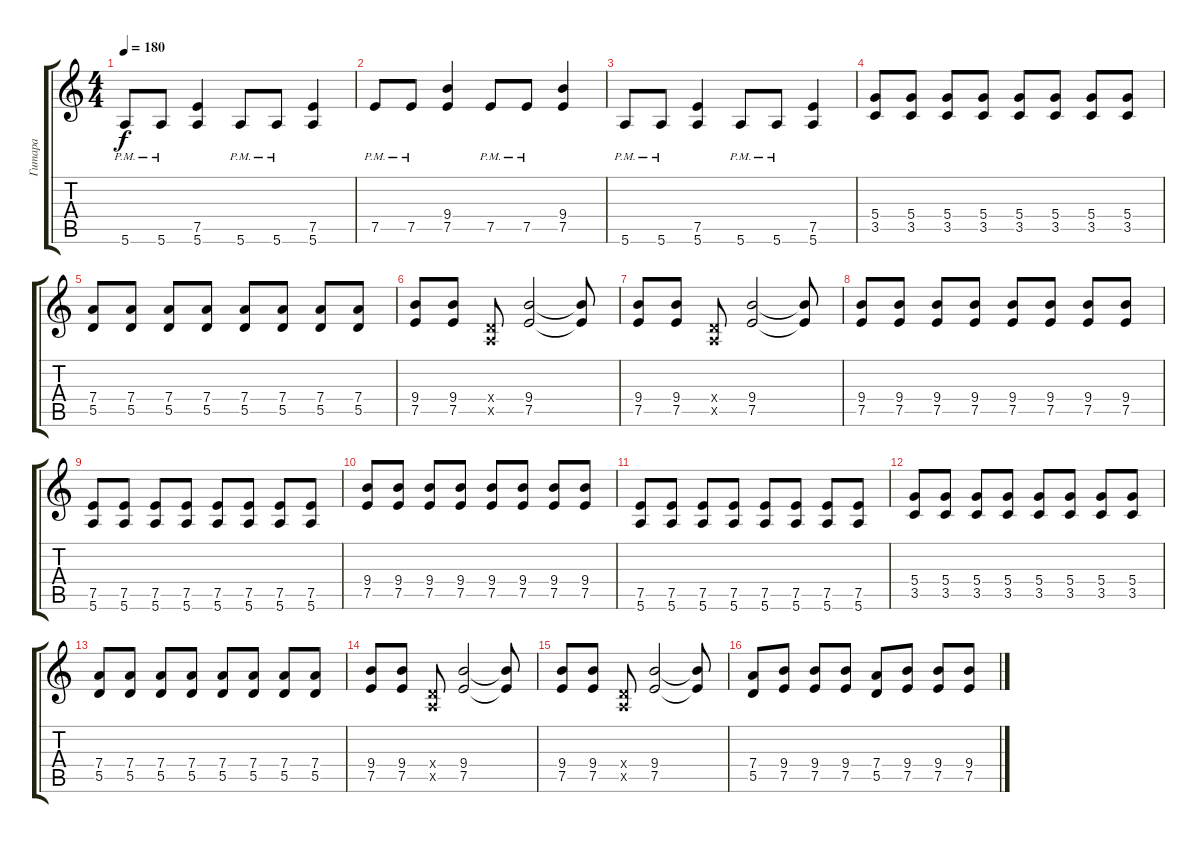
\track ("Гитара" "Гитара") {instrument distortionguitar}
\staff {score tabs}
\tuning (E4 B3 G3 D3 A2 E2) {hide}
\ts (4 4)
\tempo 180
\clef g2
\ks c
5.6{pm}.8{dy f} 5.6{pm}.8 (7.5 5.6).4 5.6{pm}.8 5.6{pm}.8 (7.5 5.6).4 |
7.5{pm}.8 7.5{pm}.8 (9.4 7.5).4 7.5{pm}.8 7.5{pm}.8 (9.4 7.5).4 |
5.6{pm}.8 5.6{pm}.8 (7.5 5.6).4 5.6{pm}.8 5.6{pm}.8 (7.5 5.6).4 |
(5.4 3.5).8 (5.4 3.5).8 (5.4 3.5).8 (5.4 3.5).8 (5.4 3.5).8 (5.4 3.5).8 (5.4 3.5).8 (5.4 3.5).8 |
(7.4 5.5).8 (7.4 5.5).8 (7.4 5.5).8 (7.4 5.5).8 (7.4 5.5).8 (7.4 5.5).8 (7.4 5.5).8 (7.4 5.5).8 |
(9.4 7.5).8 (9.4 7.5).8 (0.4{x} 0.5{x}).8 (9.4 7.5).2 (9.4{t} 7.5{t}).8 |
(9.4 7.5).8 (9.4 7.5).8 (0.4{x} 0.5{x}).8 (9.4 7.5).2 (9.4{t} 7.5{t}).8 |
(9.4 7.5).8 (9.4 7.5).8 (9.4 7.5).8 (9.4 7.5).8 (9.4 7.5).8 (9.4 7.5).8 (9.4 7.5).8 (9.4 7.5).8 |
(7.5 5.6).8 (7.5 5.6).8 (7.5 5.6).8 (7.5 5.6).8 (7.5 5.6).8 (7.5 5.6).8 (7.5 5.6).8 (7.5 5.6).8 |
(9.4 7.5).8 (9.4 7.5).8 (9.4 7.5).8 (9.4 7.5).8 (9.4 7.5).8 (9.4 7.5).8 (9.4 7.5).8 (9.4 7.5).8 |
(7.5 5.6).8 (7.5 5.6).8 (7.5 5.6).8 (7.5 5.6).8 (7.5 5.6).8 (7.5 5.6).8 (7.5 5.6).8 (7.5 5.6).8 |
(5.4 3.5).8 (5.4 3.5).8 (5.4 3.5).8 (5.4 3.5).8 (5.4 3.5).8 (5.4 3.5).8 (5.4 3.5).8 (5.4 3.5).8 |
(7.4 5.5).8 (7.4 5.5).8 (7.4 5.5).8 (7.4 5.5).8 (7.4 5.5).8 (7.4 5.5).8 (7.4 5.5).8 (7.4 5.5).8 |
(9.4 7.5).8 (9.4 7.5).8 (0.4{x} 0.5{x}).8 (9.4 7.5).2 (9.4{t} 7.5{t}).8 |
(9.4 7.5).8 (9.4 7.5).8 (0.4{x} 0.5{x}).8 (9.4 7.5).2 (9.4{t} 7.5{t}).8 |
(7.4 5.5).8 (9.4 7.5).8 (9.4 7.5).8 (9.4 7.5).8 (7.4 5.5).8 (9.4 7.5).8 (9.4 7.5).8 (9.4 7.5).8
